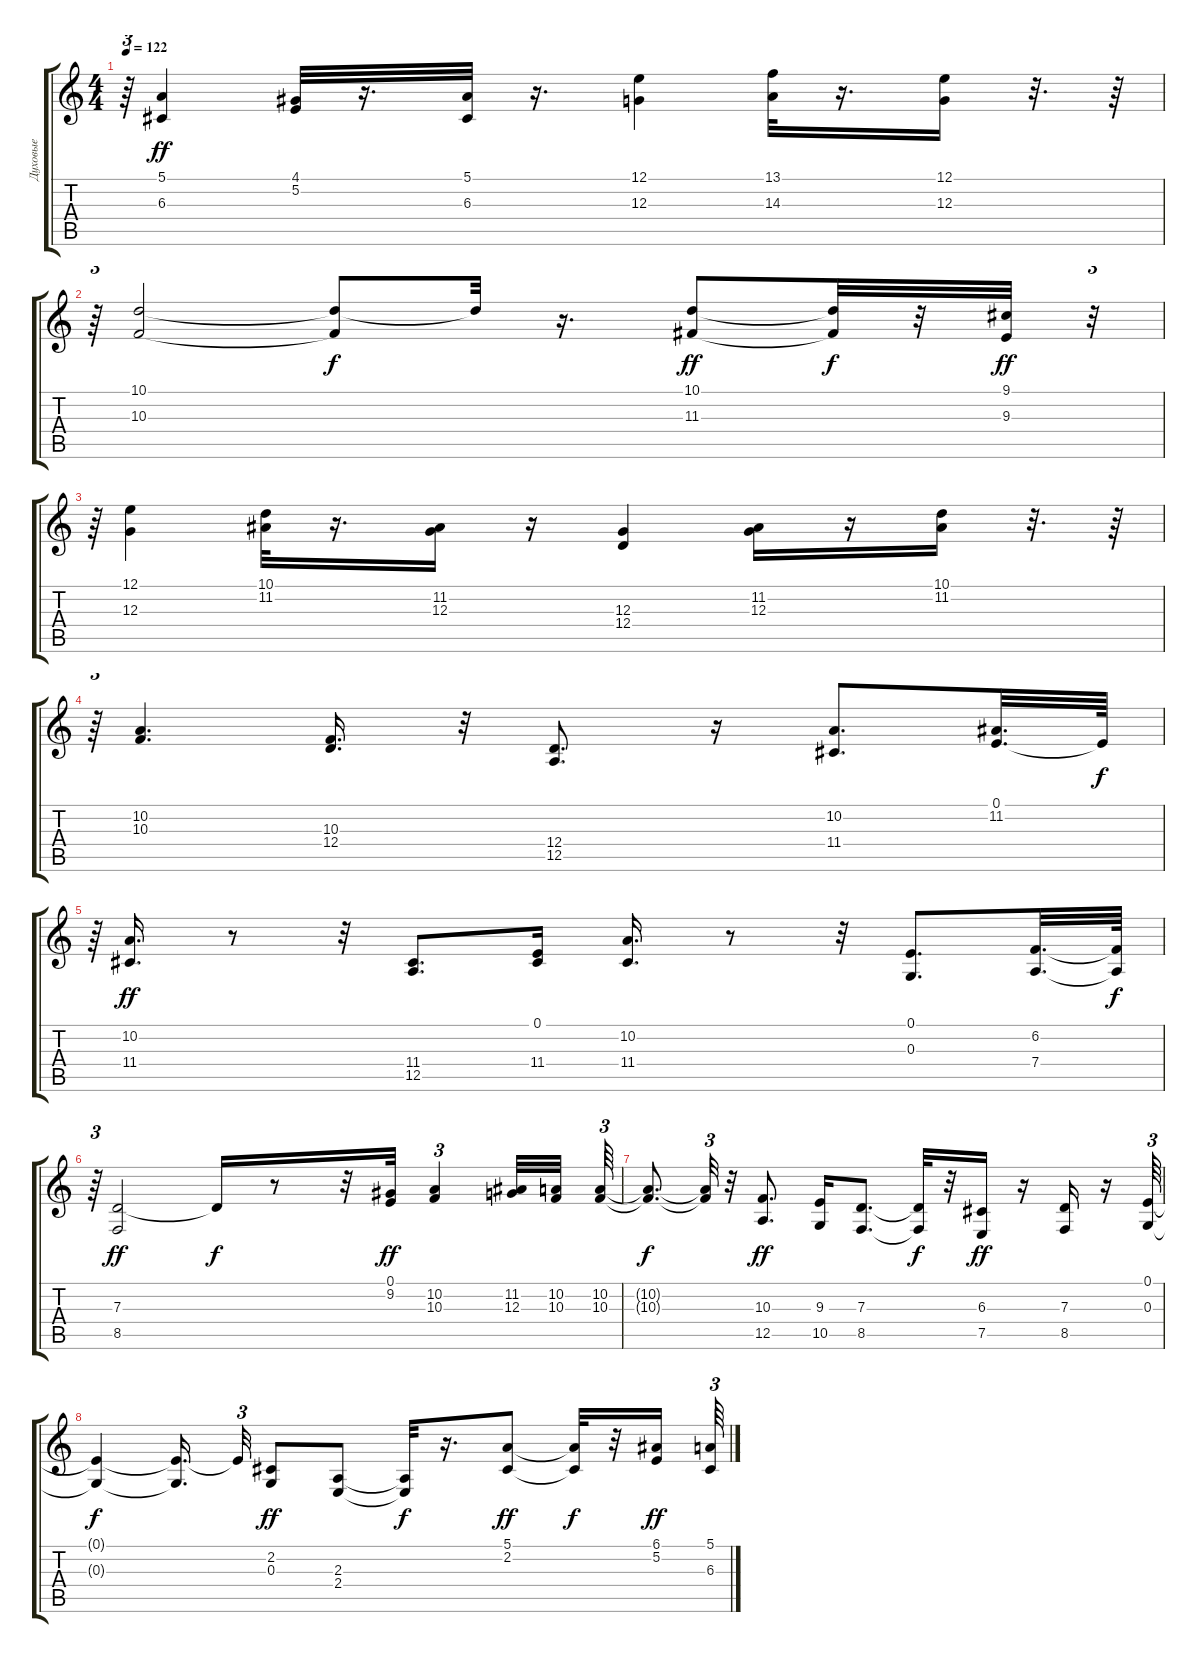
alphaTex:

\track ("Духовые" "Духовые") {instrument clarinet}
\staff {score tabs}
\tuning (E4 B3 G3 D3 A2 E2) {hide}
\ts (4 4)
\tempo 122
\clef g2
\ks c
r.64{tu (3 2) dy f} (5.1 6.3).4{dy ff} (4.1 5.2).32 r.16{d} (5.1 6.3).32 r.16{d} (12.1 12.3).4 (13.1 14.3).32 r.16{d} (12.1 12.3).16 r.32{d} r.64 |
r.64{tu (3 2)} (10.1 10.3).2 (10.1{t} 10.3{t}).8{dy f} 10.1{t}.32 r.16{d} (10.1 11.3).8{dy ff} (10.1{t} 11.3{t}).32{dy f} r.32 (9.1 9.3).32{dy ff} r.32{tu (3 2)} |
r.64{tu (3 2)} (12.1 12.3).4 (10.1 11.2).32 r.16{d} (11.2 12.3).16 r.16 (12.3 12.4).4 (11.2 12.3).16 r.16 (10.1 11.2).16 r.32{d} r.64 |
r.64{tu (3 2)} (10.2 10.3).4{d} (10.3 12.4).16{d} r.32 (12.4 12.5).8{d} r.16 (10.2 11.4).8{d} (0.1 11.2).32{d} 0.1{t}.64{dy f} |
r.64{tu (3 2)} (10.2 11.4).16{d dy ff} r.8 r.32 (11.4 12.5).8{d} (0.1 11.4).16 (10.2 11.4).16{d} r.8 r.32 (0.1 0.3).8{d} (6.2 7.4).32{d} (6.2{t} 7.4{t}).64{dy f} |
r.64{tu (3 2)} (7.3 8.5).2{dy ff} 7.3{t}.16{dy f} r.8 r.32 (0.1 9.2).32{dy ff} (10.2 10.3).4{tu (3 2)} (11.2 12.3).32 (10.2 10.3).32{beam splitsecondary} (10.2 10.3).64{tu (3 2)} |
(10.2{t} 10.3{t}).8{d dy f} (10.2{t} 10.3{t}).32{tu (3 2)} r.32 (10.3 12.5).8{d dy ff} (9.3 10.5).16 (7.3 8.5).8{d} (7.3{t} 8.5{t}).32{dy f} r.32 (6.3 7.5).16{dy ff} r.16 (7.3 8.5).16 r.16 (0.1 0.3).64{tu (3 2)} |
(0.1{t} 0.3{t}).4{dy f} (0.1{t} 0.3{t}).16{d beam splitsecondary} 0.1{t}.32{tu (3 2)} (2.2 0.3).8{dy ff} (2.3 2.4).8 (2.3{t} 2.4{t}).32{dy f} r.16{d} (5.1 2.2).8{dy ff} (5.1{t} 2.2{t}).32{dy f} r.32 (6.1 5.2).16{dy ff} (5.1 6.3).64{tu (3 2)}
